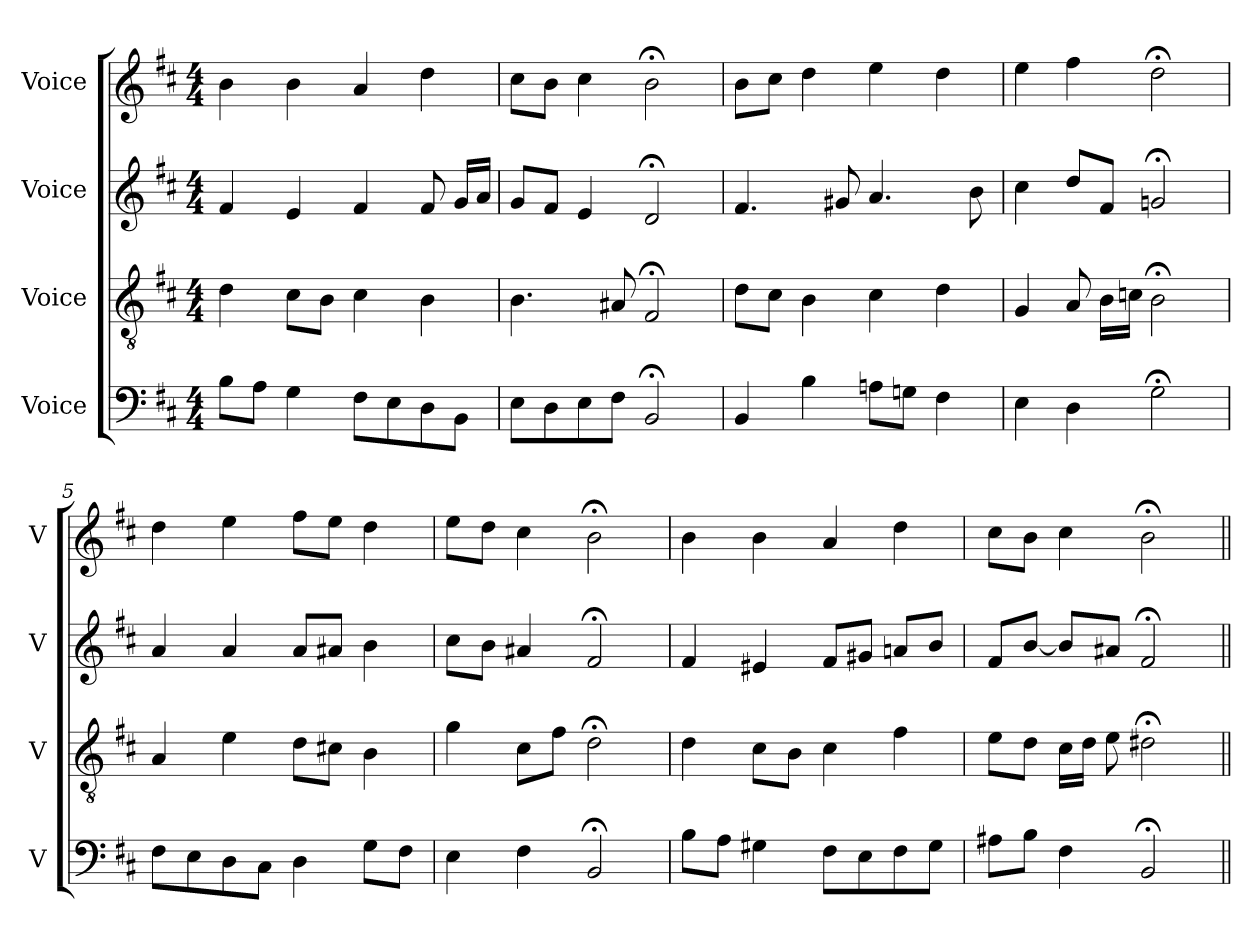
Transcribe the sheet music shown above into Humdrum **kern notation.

**kern	**kern	**kern	**kern
*part4	*part3	*part2	*part1
*staff4	*staff3	*staff2	*staff1
*I"Voice	*I"Voice	*I"Voice	*I"Voice
*I'V	*I'V	*I'V	*I'V
*clefF4	*clefGv2	*clefG2	*clefG2
*k[f#c#]	*k[f#c#]	*k[f#c#]	*k[f#c#]
*M4/4	*M4/4	*M4/4	*M4/4
*MM100	*MM100	*MM100	*MM100
=1	=1	=1	=1
8B\L	4d\	4f#/	4b\
8A\J	.	.	.
4G\	8c#\L	4e/	4b\
.	8B\J	.	.
8F#\L	4c#\	4f#/	4a/
8E\	.	.	.
8D\	4B\	8f#/	4dd\
8BB\J	.	16g/LL	.
.	.	16a/JJ	.
=2	=2	=2	=2
8E\L	4.B\	8g/L	8cc#\L
8D\	.	8f#/J	8b\J
8E\	.	4e/	4cc#\
8F#\J	8A#X/	.	.
2BB;/	2F#;/	2d;/	2b;\
=3	=3	=3	=3
4BB/	8d\L	4.f#/	8b\L
.	8c#\J	.	8cc#\J
4B\	4B\	.	4dd\
.	.	8g#X/	.
8An\L	4c#\	4.a/	4ee\
8Gn\J	.	.	.
4F#\	4d\	.	4dd\
.	.	8b\	.
=4	=4	=4	=4
4E\	4G/	4cc#\	4ee\
4D\	8A/	8dd/L	4ff#\
.	16B\LL	8f#/J	.
.	16cn\JJ	.	.
2G;\	2B;\	2gn;/	2dd;\
!!LO:LB:g=z
=5	=5	=5	=5
8F#\L	4A/	4a/	4dd\
8E\	.	.	.
8D\	4e\	4a/	4ee\
8C#\J	.	.	.
4D\	8d\L	8a/L	8ff#\L
.	8c#X\J	8a#X/J	8ee\J
8G\L	4B\	4b\	4dd\
8F#\J	.	.	.
=6	=6	=6	=6
4E\	4g\	8cc#\L	8ee\L
.	.	8b\J	8dd\J
4F#\	8c#\L	4a#X/	4cc#\
.	8f#\J	.	.
2BB;/	2d;\	2f#;/	2b;\
=7	=7	=7	=7
8B\L	4d\	4f#/	4b\
8A\J	.	.	.
4G#X\	8c#\L	4e#X/	4b\
.	8B\J	.	.
8F#\L	4c#\	8f#/L	4a/
8E\	.	8g#X/J	.
8F#\	4f#\	8an/L	4dd\
8G#\J	.	8b/J	.
=8	=8	=8	=8
8A#X\L	8e\L	8f#/L	8cc#\L
8B\J	8d\J	[8b/J	8b\J
4F#\	16c#\LL	8b/L]	4cc#\
.	16d\JJ	.	.
.	8e\	8a#X/J	.
2BB;/	2d#X;\	2f#;/	2b;\
=||	=||	=||	=||
*-	*-	*-	*-
